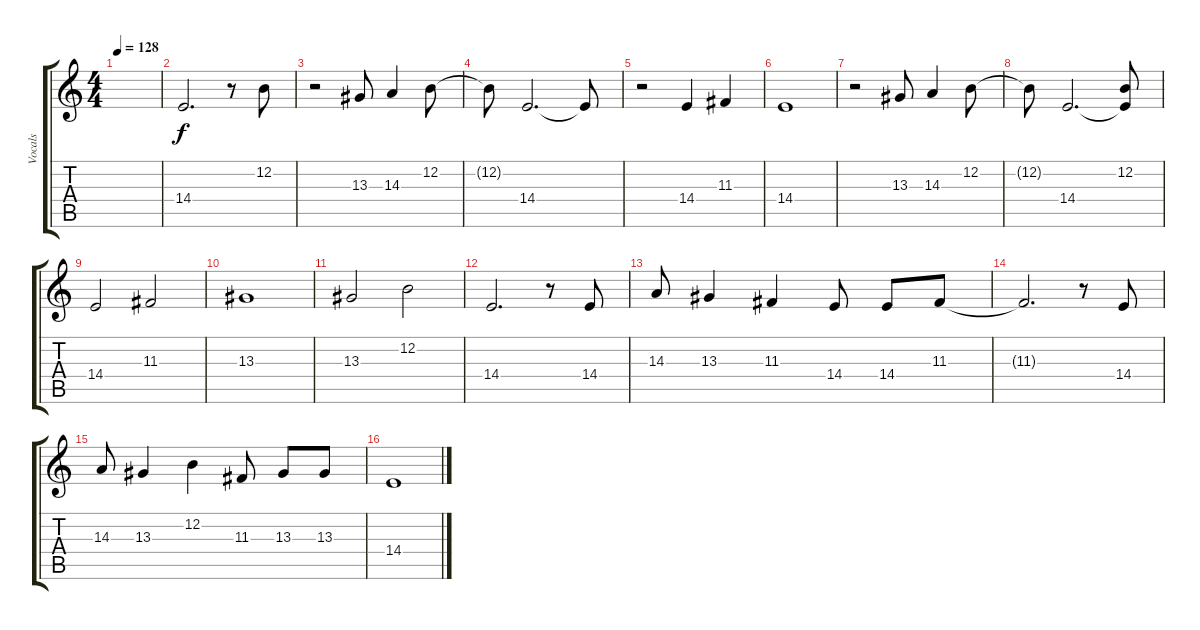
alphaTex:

\track ("Vocals" "Vocals") {instrument synthstrings1}
\staff {score tabs}
\tuning (E4 B3 G3 D3 A2 E2) {hide}
\ts (4 4)
\tempo 128
\clef g2
\ks c
|
14.4.2{d} r.8 12.2.8 |
r.2 13.3.8 14.3.4 12.2.8 |
12.2{t}.8 14.4.2{d} 14.4{t}.8 |
r.2 14.4.4 11.3.4 |
14.4.1 |
r.2 13.3.8 14.3.4 12.2.8 |
12.2{t}.8 14.4.2{d} (12.2 14.4{t}).8 |
14.4.2 11.3.2 |
13.3.1 |
13.3.2 12.2.2 |
14.4.2{d} r.8 14.4.8 |
14.3.8 13.3.4 11.3.4 14.4.8 14.4.8 11.3.8 |
11.3{t}.2{d} r.8 14.4.8 |
14.3.8 13.3.4 12.2.4 11.3.8 13.3.8 13.3.8 |
14.4.1
